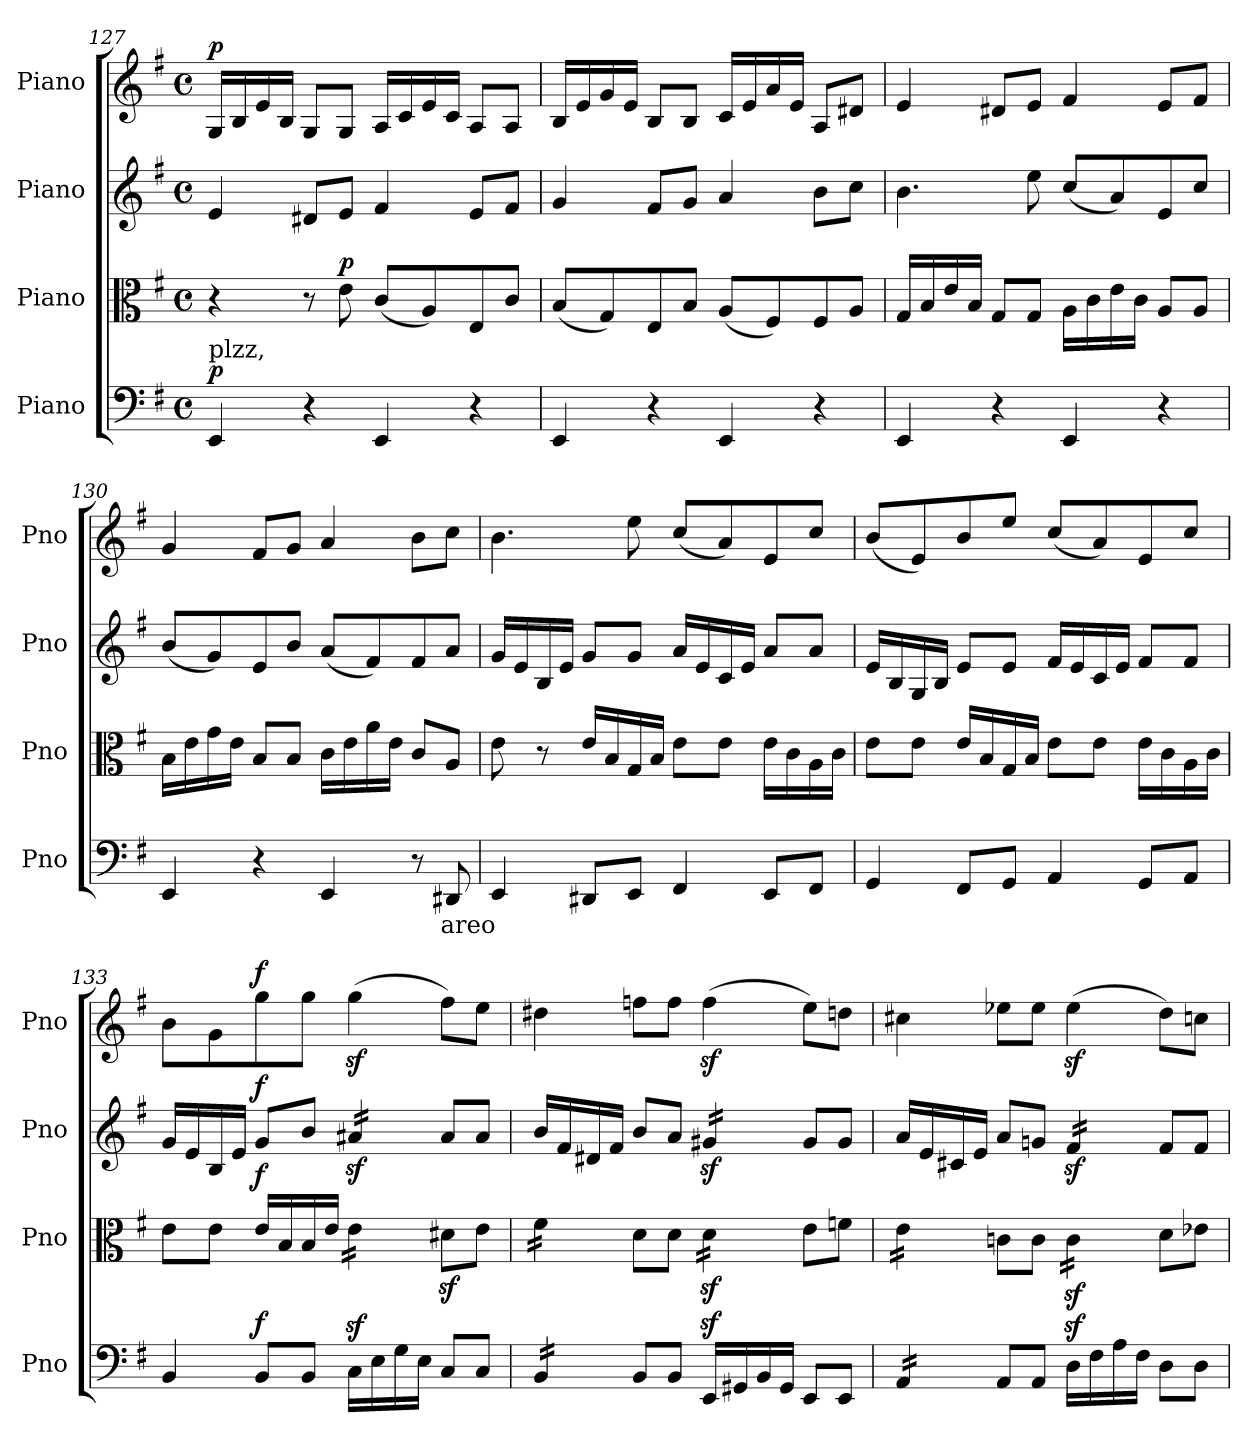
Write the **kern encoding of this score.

**kern	**text	**dynam	**kern	**dynam	**kern	**dynam	**kern	**dynam
*part4	*part4	*part4	*part3	*part3	*part2	*part2	*part1	*part1
*staff4	*staff4	*staff4	*staff3	*staff3	*staff2	*staff2	*staff1	*staff1
*I"Piano	*	*	*I"Piano	*	*I"Piano	*	*I"Piano	*
*I'Pno	*	*	*I'Pno	*	*I'Pno	*	*I'Pno	*
*clefF4	*	*	*clefC3	*	*clefG2	*	*clefG2	*
*k[f#]	*	*	*k[f#]	*	*k[f#]	*	*k[f#]	*
*M4/4	*	*	*M4/4	*	*M4/4	*	*M4/4	*
*met(c)	*	*	*met(c)	*	*met(c)	*	*met(c)	*
=127	=127	=127	=127	=127	=127	=127	=127	=127
!LO:TX:a:t=plzz,	!	!	!	!	!	!	!	!
!	!	!LO:DY:a	!	!	!	!	!	!LO:DY:a
4EE/	.	p	4r	.	4e/	.	16G/LL	p
.	.	.	.	.	.	.	16B/	.
.	.	.	.	.	.	.	16e/	.
.	.	.	.	.	.	.	16B/JJ	.
4r	.	.	8r	.	8d#X/L	.	8G/L	.
!	!	!	!	!LO:DY:a	!	!	!	!
.	.	.	8e\	p	8e/J	.	8G/J	.
4EE/	.	.	(8c/L	.	4f#/	.	16A/LL	.
.	.	.	.	.	.	.	16c/	.
.	.	.	8A/)	.	.	.	16e/	.
.	.	.	.	.	.	.	16c/JJ	.
4r	.	.	8E/	.	8e/L	.	8A/L	.
.	.	.	8c/J	.	8f#/J	.	8A/J	.
=128	=128	=128	=128	=128	=128	=128	=128	=128
4EE/	.	.	(8B/L	.	4g/	.	16B/LL	.
.	.	.	.	.	.	.	16e/	.
.	.	.	8G/)	.	.	.	16g/	.
.	.	.	.	.	.	.	16e/JJ	.
4r	.	.	8E/	.	8f#/L	.	8B/L	.
.	.	.	8B/J	.	8g/J	.	8B/J	.
4EE/	.	.	(8A/L	.	4a/	.	16c/LL	.
.	.	.	.	.	.	.	16e/	.
.	.	.	8F#/)	.	.	.	16a/	.
.	.	.	.	.	.	.	16e/JJ	.
4r	.	.	8F#/	.	8b\L	.	8A/L	.
.	.	.	8A/J	.	8cc\J	.	8d#X/J	.
!!LO:PB:g=z
=129	=129	=129	=129	=129	=129	=129	=129	=129
4EE/	.	.	16G/LL	.	4.b\	.	4e/	.
.	.	.	16B/	.	.	.	.	.
.	.	.	16e/	.	.	.	.	.
.	.	.	16B/JJ	.	.	.	.	.
4r	.	.	8G/L	.	.	.	8d#X/L	.
.	.	.	8G/J	.	8ee\	.	8e/J	.
4EE/	.	.	16A\LL	.	(8cc/L	.	4f#/	.
.	.	.	16c\	.	.	.	.	.
.	.	.	16e\	.	8a/)	.	.	.
.	.	.	16c\JJ	.	.	.	.	.
4r	.	.	8A/L	.	8e/	.	8e/L	.
.	.	.	8A/J	.	8cc/J	.	8f#/J	.
=130	=130	=130	=130	=130	=130	=130	=130	=130
4EE/	.	.	16B\LL	.	(8b/L	.	4g/	.
.	.	.	16e\	.	.	.	.	.
.	.	.	16g\	.	8g/)	.	.	.
.	.	.	16e\JJ	.	.	.	.	.
4r	.	.	8B/L	.	8e/	.	8f#/L	.
.	.	.	8B/J	.	8b/J	.	8g/J	.
4EE/	.	.	16c\LL	.	(8a/L	.	4a/	.
.	.	.	16e\	.	.	.	.	.
.	.	.	16a\	.	8f#/)	.	.	.
.	.	.	16e\JJ	.	.	.	.	.
8r	.	.	8c/L	.	8f#/	.	8b\L	.
!	!LO:LY:b	!	!	!	!	!	!	!
8DD#X/	areo	.	8A/J	.	8a/J	.	8cc\J	.
=131	=131	=131	=131	=131	=131	=131	=131	=131
4EE/	.	.	8e\	.	16g/LL	.	4.b\	.
.	.	.	.	.	16e/	.	.	.
.	.	.	8r	.	16B/	.	.	.
.	.	.	.	.	16e/JJ	.	.	.
8DD#X/L	.	.	16e/LL	.	8g/L	.	.	.
.	.	.	16B/	.	.	.	.	.
8EE/J	.	.	16G/	.	8g/J	.	8ee\	.
.	.	.	16B/JJ	.	.	.	.	.
4FF#/	.	.	8e\L	.	16a/LL	.	(8cc/L	.
.	.	.	.	.	16e/	.	.	.
.	.	.	8e\J	.	16c/	.	8a/)	.
.	.	.	.	.	16e/JJ	.	.	.
8EE/L	.	.	16e\LL	.	8a/L	.	8e/	.
.	.	.	16c\	.	.	.	.	.
8FF#/J	.	.	16A\	.	8a/J	.	8cc/J	.
.	.	.	16c\JJ	.	.	.	.	.
=132	=132	=132	=132	=132	=132	=132	=132	=132
4GG/	.	.	8e\L	.	16e/LL	.	(8b/L	.
.	.	.	.	.	16B/	.	.	.
.	.	.	8e\J	.	16G/	.	8e/)	.
.	.	.	.	.	16B/JJ	.	.	.
8FF#/L	.	.	16e/LL	.	8e/L	.	8b/	.
.	.	.	16B/	.	.	.	.	.
8GG/J	.	.	16G/	.	8e/J	.	8ee/J	.
.	.	.	16B/JJ	.	.	.	.	.
4AA/	.	.	8e\L	.	16f#/LL	.	(8cc/L	.
.	.	.	.	.	16e/	.	.	.
.	.	.	8e\J	.	16c/	.	8a/)	.
.	.	.	.	.	16e/JJ	.	.	.
8GG/L	.	.	16e\LL	.	8f#/L	.	8e/	.
.	.	.	16c\	.	.	.	.	.
8AA/J	.	.	16A\	.	8f#/J	.	8cc/J	.
.	.	.	16c\JJ	.	.	.	.	.
=133	=133	=133	=133	=133	=133	=133	=133	=133
4BB/	.	.	8e\L	.	16g/LL	.	8b\L	.
.	.	.	.	.	16e/	.	.	.
.	.	.	8e\J	.	16B/	.	8g\	.
.	.	.	.	.	16e/JJ	.	.	.
!	!	!LO:DY:a	!	!LO:DY:a	!	!LO:DY:a	!	!LO:DY:a
8BB/L	.	f	16e/LL	f	8g/L	f	8gg\	f
.	.	.	16B/	.	.	.	.	.
8BB/J	.	.	16B/	.	8b/J	.	8gg\J	.
.	.	.	16e/JJ	.	.	.	.	.
*	*	*	*tremolo	*	*	*	*	*
*	*	*	*	*	*tremolo	*	*	*
16Cz<\LL	.	.	16e\LL	.	16a#Xz</LL	.	(4ggz<\	.
16E\	.	.	16e\	.	16a#Xz</	.	.	.
16G\	.	.	16e\	.	16a#Xz</	.	.	.
16E\JJ	.	.	16e\JJ	.	16a#Xz</JJ	.	.	.
*	*	*	*	*	*Xtremolo	*	*	*
*	*	*	*Xtremolo	*	*	*	*	*
8C/L	.	.	8d#Xz<\L	.	8a#/L	.	8ff#\L)	.
8C/J	.	.	8e\J	.	8a#/J	.	8ee\J	.
!!LO:LB:g=z
=134	=134	=134	=134	=134	=134	=134	=134	=134
*tremolo	*	*	*	*	*	*	*	*
*	*	*	*tremolo	*	*	*	*	*
16BB/LL	.	.	16f#\LL	.	16b/LL	.	4dd#X\	.
16BB/	.	.	16f#\	.	16f#/	.	.	.
16BB/	.	.	16f#\	.	16d#X/	.	.	.
16BB/JJ	.	.	16f#\JJ	.	16f#/JJ	.	.	.
*	*	*	*Xtremolo	*	*	*	*	*
*Xtremolo	*	*	*	*	*	*	*	*
8BB/L	.	.	8d\L	.	8b/L	.	8ffn\L	.
8BB/J	.	.	8d\J	.	8a/J	.	8ff\J	.
*	*	*	*tremolo	*	*	*	*	*
*	*	*	*	*	*tremolo	*	*	*
16EEz</LL	.	.	16dz<\LL	.	16g#Xz</LL	.	(4ffz<\	.
16GG#X/	.	.	16dz<\	.	16g#Xz</	.	.	.
16BB/	.	.	16dz<\	.	16g#Xz</	.	.	.
16GG#/JJ	.	.	16dz<\JJ	.	16g#Xz</JJ	.	.	.
*	*	*	*	*	*Xtremolo	*	*	*
*	*	*	*Xtremolo	*	*	*	*	*
8EE/L	.	.	8e\L	.	8g#/L	.	8ee\L)	.
8EE/J	.	.	8fn\J	.	8g#/J	.	8ddn\J	.
=135	=135	=135	=135	=135	=135	=135	=135	=135
*tremolo	*	*	*	*	*	*	*	*
*	*	*	*tremolo	*	*	*	*	*
16AA/LL	.	.	16e\LL	.	16a/LL	.	4cc#X\	.
16AA/	.	.	16e\	.	16e/	.	.	.
16AA/	.	.	16e\	.	16c#X/	.	.	.
16AA/JJ	.	.	16e\JJ	.	16e/JJ	.	.	.
*	*	*	*Xtremolo	*	*	*	*	*
*Xtremolo	*	*	*	*	*	*	*	*
8AA/L	.	.	8cn\L	.	8a/L	.	8ee-X\L	.
8AA/J	.	.	8c\J	.	8gn/J	.	8ee-\J	.
*	*	*	*tremolo	*	*	*	*	*
*	*	*	*	*	*tremolo	*	*	*
16Dz<\LL	.	.	16cz<\LL	.	16f#z</LL	.	(4ee-z<\	.
16F#\	.	.	16cz<\	.	16f#z</	.	.	.
16A\	.	.	16cz<\	.	16f#z</	.	.	.
16F#\JJ	.	.	16cz<\JJ	.	16f#z</JJ	.	.	.
*	*	*	*	*	*Xtremolo	*	*	*
*	*	*	*Xtremolo	*	*	*	*	*
8D\L	.	.	8d\L	.	8f#/L	.	8dd\L)	.
8D\J	.	.	8e-X\J	.	8f#/J	.	8ccn\J	.
=	=	=	=	=	=	=	=	=
*-	*-	*-	*-	*-	*-	*-	*-	*-
